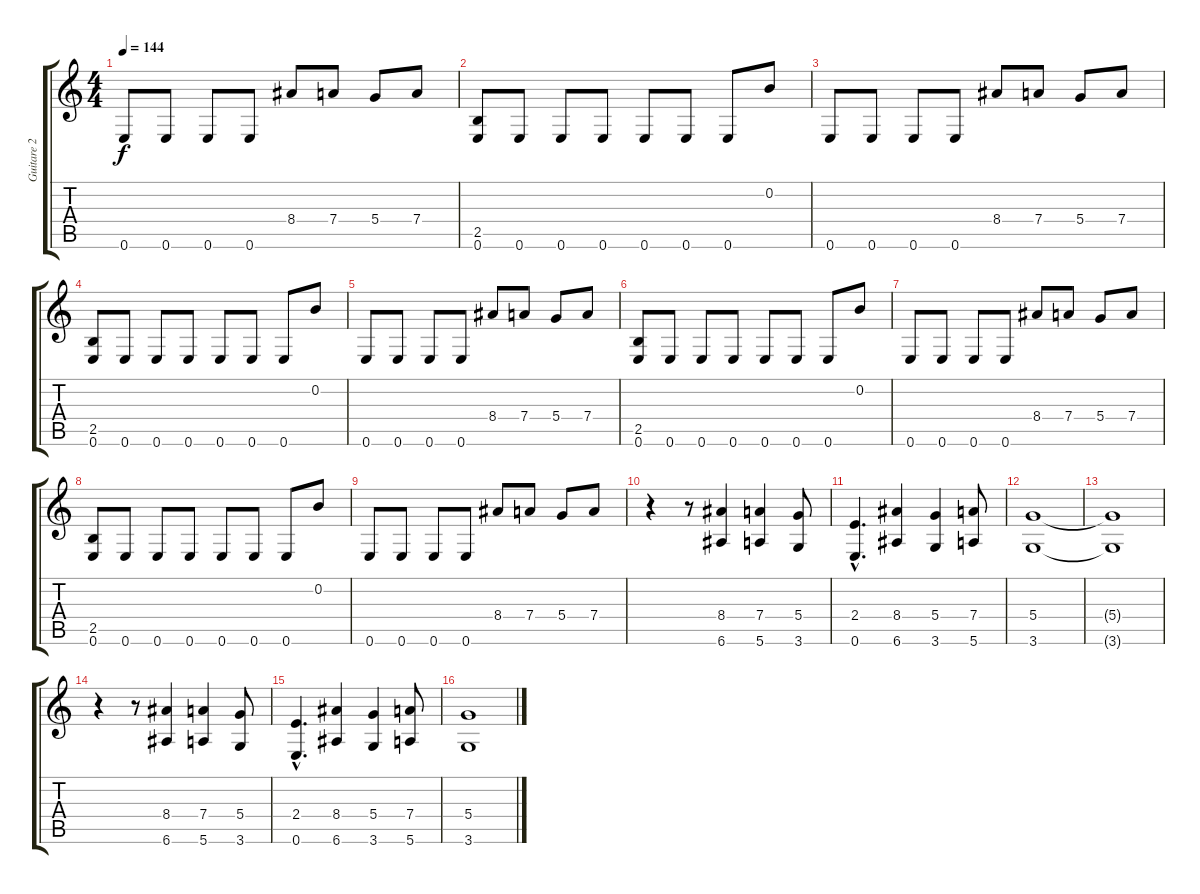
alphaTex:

\track ("Guitare 2" "Guitare 2") {instrument distortionguitar}
\staff {score tabs}
\tuning (E4 B3 G3 D3 A2 E2) {hide}
\ts (4 4)
\tempo 144
\clef g2
\ks c
0.6.8{dy f} 0.6.8 0.6.8 0.6.8 8.4.8 7.4.8 5.4.8 7.4.8 |
(2.5 0.6).8 0.6.8 0.6.8 0.6.8 0.6.8 0.6.8 0.6.8 0.2.8 |
0.6.8 0.6.8 0.6.8 0.6.8 8.4.8 7.4.8 5.4.8 7.4.8 |
(2.5 0.6).8 0.6.8 0.6.8 0.6.8 0.6.8 0.6.8 0.6.8 0.2.8 |
0.6.8 0.6.8 0.6.8 0.6.8 8.4.8 7.4.8 5.4.8 7.4.8 |
(2.5 0.6).8 0.6.8 0.6.8 0.6.8 0.6.8 0.6.8 0.6.8 0.2.8 |
0.6.8 0.6.8 0.6.8 0.6.8 8.4.8 7.4.8 5.4.8 7.4.8 |
(2.5 0.6).8 0.6.8 0.6.8 0.6.8 0.6.8 0.6.8 0.6.8 0.2.8 |
0.6.8 0.6.8 0.6.8 0.6.8 8.4.8 7.4.8 5.4.8 7.4.8 |
r.4 r.8 (8.4 6.6).4 (7.4 5.6).4 (5.4 3.6).8 |
(2.4{hac} 0.6{hac}).4{d} (8.4 6.6).4 (5.4 3.6).4 (7.4 5.6).8 |
(5.4 3.6).1 |
(5.4{t} 3.6{t}).1 |
r.4 r.8 (8.4 6.6).4 (7.4 5.6).4 (5.4 3.6).8 |
(2.4{hac} 0.6{hac}).4{d} (8.4 6.6).4 (5.4 3.6).4 (7.4 5.6).8 |
(5.4 3.6).1
